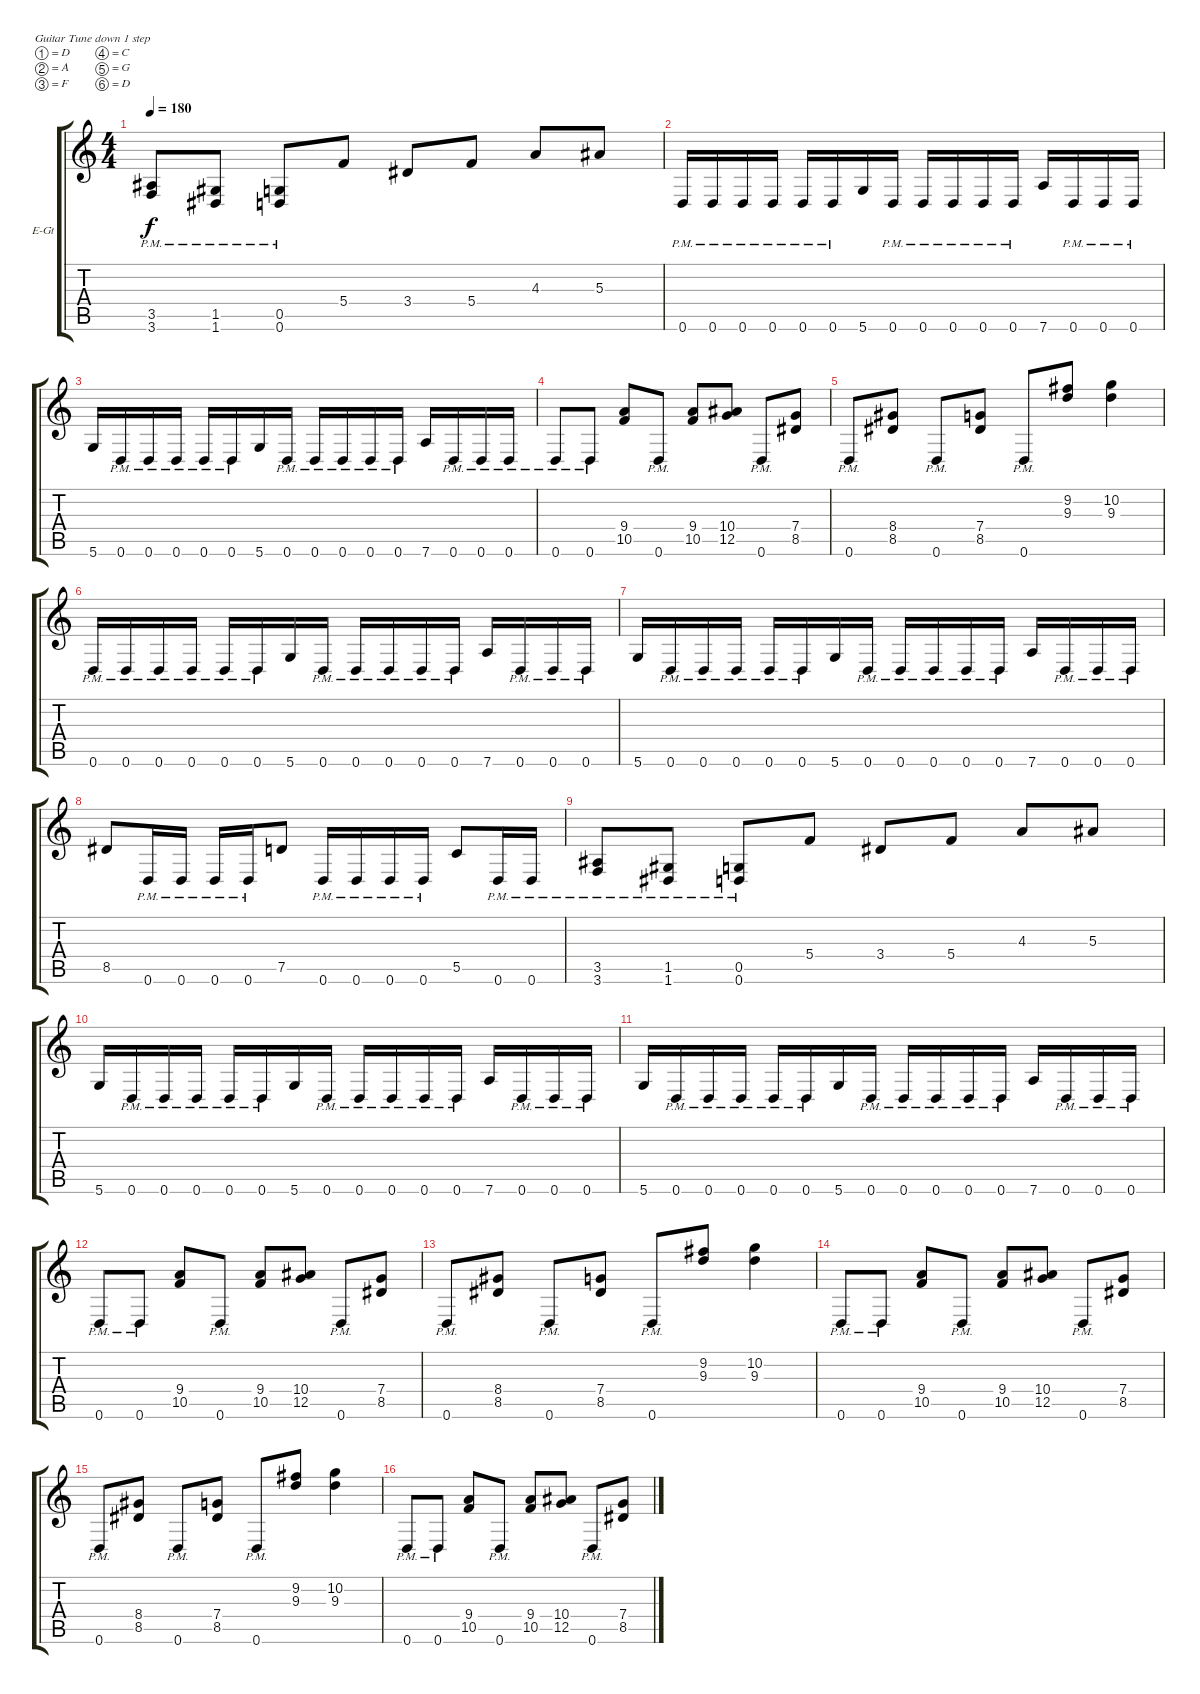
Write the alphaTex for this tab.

\bracketExtendMode groupsimilarinstruments
\firstSystemTrackNameOrientation horizontal
\otherSystemsTrackNameOrientation horizontal
\track ("Guitar 2" "E-Gt") {instrument distortionguitar}
\staff {score tabs}
\tuning (D4 A3 F3 C3 G2 D2)
\ts (4 4)
\tempo 180
\clef g2
\ks c
(3.5{pm} 3.6{pm}).8{dy f} (1.5{pm} 1.6{pm}).8 (0.5{pm} 0.6{pm}).8 5.4.8 3.4.8 5.4.8 4.3.8 5.3.8 |
0.6{pm}.16 0.6{pm}.16 0.6{pm}.16 0.6{pm}.16 0.6{pm}.16 0.6{pm}.16 5.6.16 0.6{pm}.16 0.6{pm}.16 0.6{pm}.16 0.6{pm}.16 0.6{pm}.16 7.6.16 0.6{pm}.16 0.6{pm}.16 0.6{pm}.16 |
5.6.16 0.6{pm}.16 0.6{pm}.16 0.6{pm}.16 0.6{pm}.16 0.6{pm}.16 5.6.16 0.6{pm}.16 0.6{pm}.16 0.6{pm}.16 0.6{pm}.16 0.6{pm}.16 7.6.16 0.6{pm}.16 0.6{pm}.16 0.6{pm}.16 |
0.6{pm}.8 0.6{pm}.8 (9.4 10.5).8 0.6{pm}.8 (9.4 10.5).8 (10.4 12.5).8 0.6{pm}.8 (7.4 8.5).8 |
0.6{pm}.8 (8.4 8.5).8 0.6{pm}.8 (7.4 8.5).8 0.6{pm}.8 (9.2 9.3).8 (10.2 9.3).4 |
0.6{pm}.16 0.6{pm}.16 0.6{pm}.16 0.6{pm}.16 0.6{pm}.16 0.6{pm}.16 5.6.16 0.6{pm}.16 0.6{pm}.16 0.6{pm}.16 0.6{pm}.16 0.6{pm}.16 7.6.16 0.6{pm}.16 0.6{pm}.16 0.6{pm}.16 |
5.6.16 0.6{pm}.16 0.6{pm}.16 0.6{pm}.16 0.6{pm}.16 0.6{pm}.16 5.6.16 0.6{pm}.16 0.6{pm}.16 0.6{pm}.16 0.6{pm}.16 0.6{pm}.16 7.6.16 0.6{pm}.16 0.6{pm}.16 0.6{pm}.16 |
8.5.8 0.6{pm}.16 0.6{pm}.16 0.6{pm}.16 0.6{pm}.16 7.5.8 0.6{pm}.16 0.6{pm}.16 0.6{pm}.16 0.6{pm}.16 5.5.8 0.6{pm}.16 0.6{pm}.16 |
(3.5{pm} 3.6{pm}).8 (1.5{pm} 1.6{pm}).8 (0.5{pm} 0.6{pm}).8 5.4.8 3.4.8 5.4.8 4.3.8 5.3.8 |
5.6.16 0.6{pm}.16 0.6{pm}.16 0.6{pm}.16 0.6{pm}.16 0.6{pm}.16 5.6.16 0.6{pm}.16 0.6{pm}.16 0.6{pm}.16 0.6{pm}.16 0.6{pm}.16 7.6.16 0.6{pm}.16 0.6{pm}.16 0.6{pm}.16 |
5.6.16 0.6{pm}.16 0.6{pm}.16 0.6{pm}.16 0.6{pm}.16 0.6{pm}.16 5.6.16 0.6{pm}.16 0.6{pm}.16 0.6{pm}.16 0.6{pm}.16 0.6{pm}.16 7.6.16 0.6{pm}.16 0.6{pm}.16 0.6{pm}.16 |
0.6{pm}.8 0.6{pm}.8 (9.4 10.5).8 0.6{pm}.8 (9.4 10.5).8 (10.4 12.5).8 0.6{pm}.8 (7.4 8.5).8 |
0.6{pm}.8 (8.4 8.5).8 0.6{pm}.8 (7.4 8.5).8 0.6{pm}.8 (9.2 9.3).8 (10.2 9.3).4 |
0.6{pm}.8 0.6{pm}.8 (9.4 10.5).8 0.6{pm}.8 (9.4 10.5).8 (10.4 12.5).8 0.6{pm}.8 (7.4 8.5).8 |
0.6{pm}.8 (8.4 8.5).8 0.6{pm}.8 (7.4 8.5).8 0.6{pm}.8 (9.2 9.3).8 (10.2 9.3).4 |
0.6{pm}.8 0.6{pm}.8 (9.4 10.5).8 0.6{pm}.8 (9.4 10.5).8 (10.4 12.5).8 0.6{pm}.8 (7.4 8.5).8
